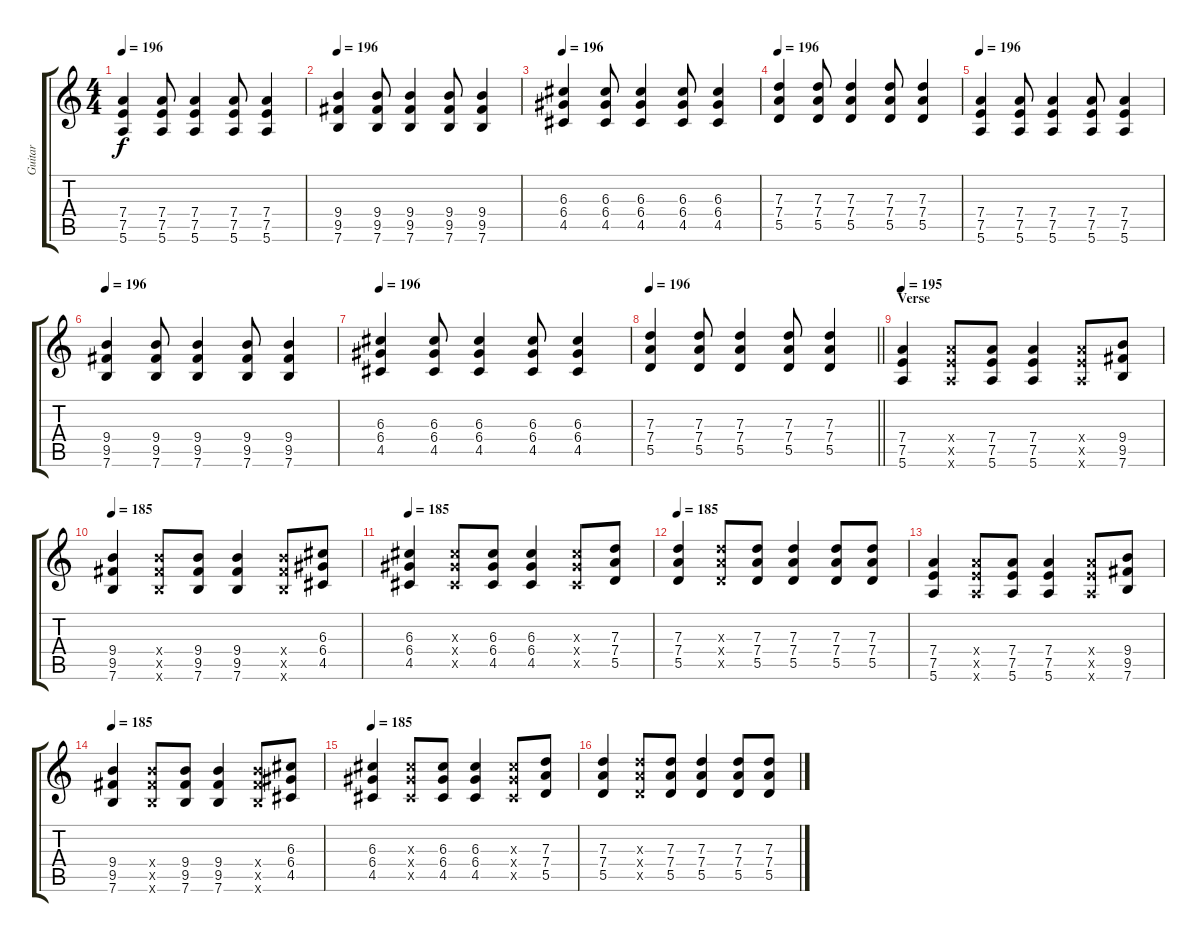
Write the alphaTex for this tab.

\track ("Guitar" "Guitar") {instrument distortionguitar}
\staff {score tabs}
\tuning (E4 B3 G3 D3 A2 E2) {hide}
\ts (4 4)
\tempo 196
\clef g2
\ks c
(7.4 7.5 5.6).4{dy f} (7.4 7.5 5.6).8 (7.4 7.5 5.6).4 (7.4 7.5 5.6).8 (7.4 7.5 5.6).4 |
\tempo 196
(9.4 9.5 7.6).4 (9.4 9.5 7.6).8 (9.4 9.5 7.6).4 (9.4 9.5 7.6).8 (9.4 9.5 7.6).4 |
\tempo 196
(6.3 6.4 4.5).4 (6.3 6.4 4.5).8 (6.3 6.4 4.5).4 (6.3 6.4 4.5).8 (6.3 6.4 4.5).4 |
\tempo 196
(7.3 7.4 5.5).4 (7.3 7.4 5.5).8 (7.3 7.4 5.5).4 (7.3 7.4 5.5).8 (7.3 7.4 5.5).4 |
\tempo 196
(7.4 7.5 5.6).4 (7.4 7.5 5.6).8 (7.4 7.5 5.6).4 (7.4 7.5 5.6).8 (7.4 7.5 5.6).4 |
\tempo 196
(9.4 9.5 7.6).4 (9.4 9.5 7.6).8 (9.4 9.5 7.6).4 (9.4 9.5 7.6).8 (9.4 9.5 7.6).4 |
\tempo 196
(6.3 6.4 4.5).4 (6.3 6.4 4.5).8 (6.3 6.4 4.5).4 (6.3 6.4 4.5).8 (6.3 6.4 4.5).4 |
\tempo 196
\barLineRight lightlight
(7.3 7.4 5.5).4 (7.3 7.4 5.5).8 (7.3 7.4 5.5).4 (7.3 7.4 5.5).8 (7.3 7.4 5.5).4 |
\section ("" "Verse")
\tempo 195
(7.4 7.5 5.6).4{volume 10 balance 8} (7.4{x} 7.5{x} 5.6{x}).8 (7.4 7.5 5.6).8 (7.4 7.5 5.6).4 (7.4{x} 7.5{x} 5.6{x}).8 (9.4 9.5 7.6).8 |
\tempo 185
(9.4 9.5 7.6).4 (9.4{x} 9.5{x} 7.6{x}).8 (9.4 9.5 7.6).8 (9.4 9.5 7.6).4 (9.4{x} 9.5{x} 7.6{x}).8 (6.3 6.4 4.5).8 |
\tempo 185
(6.3 6.4 4.5).4 (6.3{x} 6.4{x} 4.5{x}).8 (6.3 6.4 4.5).8 (6.3 6.4 4.5).4 (6.3{x} 6.4{x} 4.5{x}).8 (7.3 7.4 5.5).8 |
\tempo 185
(7.3 7.4 5.5).4 (7.3{x} 7.4{x} 5.5{x}).8 (7.3 7.4 5.5).8 (7.3 7.4 5.5).4 (7.3 7.4 5.5).8 (7.3 7.4 5.5).8 |
(7.4 7.5 5.6).4 (7.4{x} 7.5{x} 5.6{x}).8 (7.4 7.5 5.6).8 (7.4 7.5 5.6).4 (7.4{x} 7.5{x} 5.6{x}).8 (9.4 9.5 7.6).8 |
\tempo 185
(9.4 9.5 7.6).4 (9.4{x} 9.5{x} 7.6{x}).8 (9.4 9.5 7.6).8 (9.4 9.5 7.6).4 (9.4{x} 9.5{x} 7.6{x}).8 (6.3 6.4 4.5).8 |
\tempo 185
(6.3 6.4 4.5).4 (6.3{x} 6.4{x} 4.5{x}).8 (6.3 6.4 4.5).8 (6.3 6.4 4.5).4 (6.3{x} 6.4{x} 4.5{x}).8 (7.3 7.4 5.5).8 |
(7.3 7.4 5.5).4 (7.3{x} 7.4{x} 5.5{x}).8 (7.3 7.4 5.5).8 (7.3 7.4 5.5).4 (7.3 7.4 5.5).8 (7.3 7.4 5.5).8
